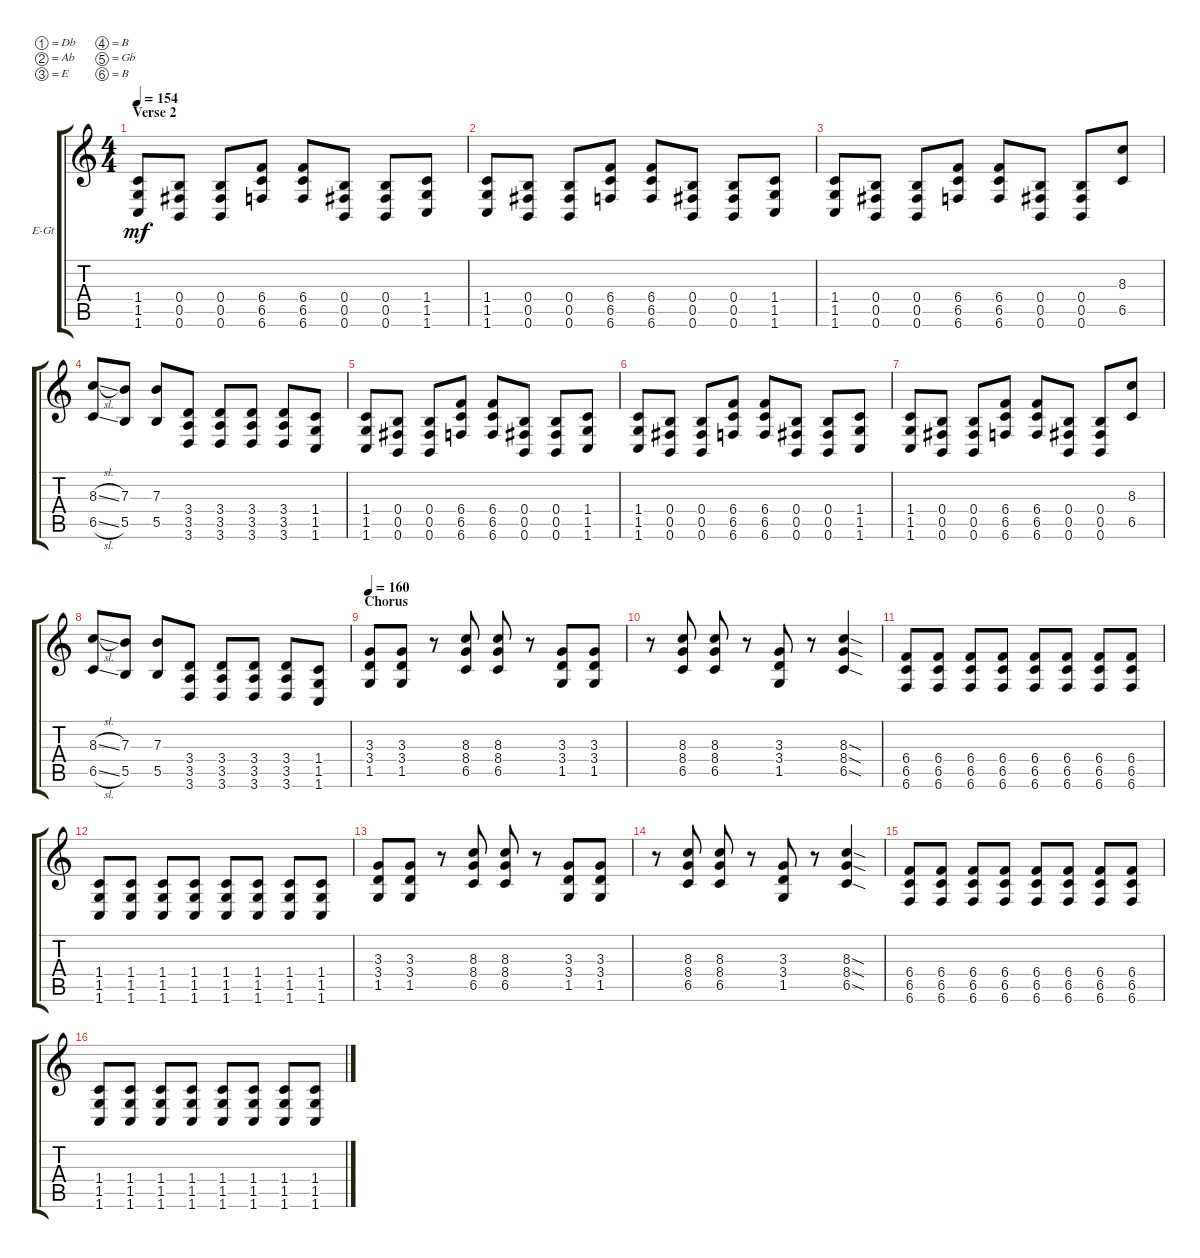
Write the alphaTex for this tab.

\defaultSystemsLayout 4
\bracketExtendMode groupsimilarinstruments
\firstSystemTrackNameOrientation horizontal
\otherSystemsTrackNameOrientation horizontal
\track ("Electric Guitar 2" "E-Gt") {instrument distortionguitar}
\staff {score tabs}
\tuning (Db4 Ab3 E3 B2 Gb2 B1)
\ts (4 4)
\section ("" "Verse 2")
\tempo 154
\clef g2
\ks c
(1.4 1.5 1.6).8{dy mf} (0.6 0.5 0.4).8 (0.5 0.6 0.4).8 (6.4 6.5 6.6).8 (6.4 6.5 6.6).8 (0.6 0.5 0.4).8 (0.5 0.6 0.4).8 (1.5 1.6 1.4).8 |
(1.5 1.6 1.4).8 (0.5 0.6 0.4).8 (0.5 0.4 0.6).8 (6.5 6.4 6.6).8 (6.6 6.4 6.5).8 (0.6 0.5 0.4).8 (0.4 0.5 0.6).8 (1.5 1.4 1.6).8 |
(1.4 1.5 1.6).8 (0.6 0.5 0.4).8 (0.5 0.6 0.4).8 (6.4 6.5 6.6).8 (6.4 6.5 6.6).8 (0.6 0.5 0.4).8 (0.5 0.6 0.4).8 (6.5 8.3).8 |
(6.5{sl} 8.3{sl}).8 (5.5 7.3).8 (5.5 7.3).8 (3.5 3.4 3.6).8 (3.6 3.4 3.5).8 (3.6 3.5 3.4).8 (3.4 3.5 3.6).8 (1.5 1.4 1.6).8 |
(1.4 1.5 1.6).8 (0.6 0.5 0.4).8 (0.5 0.6 0.4).8 (6.4 6.5 6.6).8 (6.4 6.5 6.6).8 (0.6 0.5 0.4).8 (0.5 0.6 0.4).8 (1.5 1.6 1.4).8 |
(1.5 1.6 1.4).8 (0.5 0.6 0.4).8 (0.5 0.4 0.6).8 (6.5 6.4 6.6).8 (6.6 6.4 6.5).8 (0.6 0.5 0.4).8 (0.4 0.5 0.6).8 (1.5 1.4 1.6).8 |
(1.4 1.5 1.6).8 (0.6 0.5 0.4).8 (0.5 0.6 0.4).8 (6.4 6.5 6.6).8 (6.4 6.5 6.6).8 (0.6 0.5 0.4).8 (0.5 0.6 0.4).8 (6.5 8.3).8 |
(6.5{sl} 8.3{sl}).8 (5.5 7.3).8 (5.5 7.3).8 (3.5 3.4 3.6).8 (3.6 3.4 3.5).8 (3.6 3.5 3.4).8 (3.4 3.5 3.6).8 (1.5 1.4 1.6).8 |
\section ("" "Chorus")
\tempo 160
(1.5 3.4 3.3).8 (1.5 3.4 3.3).8 r.8 (8.3 8.4 6.5).8 (8.3 8.4 6.5).8 r.8 (1.5 3.4 3.3).8 (1.5 3.4 3.3).8 |
r.8 (8.3 8.4 6.5).8 (8.3 8.4 6.5).8 r.8 (1.5 3.4 3.3).8 r.8 (8.3{sod} 8.4{sod} 6.5{sod}).4 |
(6.5 6.4 6.6).8 (6.5 6.4 6.6).8 (6.5 6.4 6.6).8 (6.5 6.4 6.6).8 (6.5 6.4 6.6).8 (6.5 6.4 6.6).8 (6.5 6.4 6.6).8 (6.5 6.4 6.6).8 |
(1.5 1.4 1.6).8 (1.5 1.4 1.6).8 (1.5 1.4 1.6).8 (1.5 1.4 1.6).8 (1.5 1.4 1.6).8 (1.5 1.4 1.6).8 (1.5 1.4 1.6).8 (1.5 1.4 1.6).8 |
(1.5 3.4 3.3).8 (1.5 3.4 3.3).8 r.8 (8.3 8.4 6.5).8 (8.3 8.4 6.5).8 r.8 (1.5 3.4 3.3).8 (1.5 3.4 3.3).8 |
r.8 (8.3 8.4 6.5).8 (8.3 8.4 6.5).8 r.8 (1.5 3.4 3.3).8 r.8 (8.3{sod} 8.4{sod} 6.5{sod}).4 |
(6.5 6.4 6.6).8 (6.5 6.4 6.6).8 (6.5 6.4 6.6).8 (6.5 6.4 6.6).8 (6.5 6.4 6.6).8 (6.5 6.4 6.6).8 (6.5 6.4 6.6).8 (6.5 6.4 6.6).8 |
(1.5 1.4 1.6).8 (1.5 1.4 1.6).8 (1.5 1.4 1.6).8 (1.5 1.4 1.6).8 (1.5 1.4 1.6).8 (1.5 1.4 1.6).8 (1.5 1.4 1.6).8 (1.5 1.4 1.6).8
